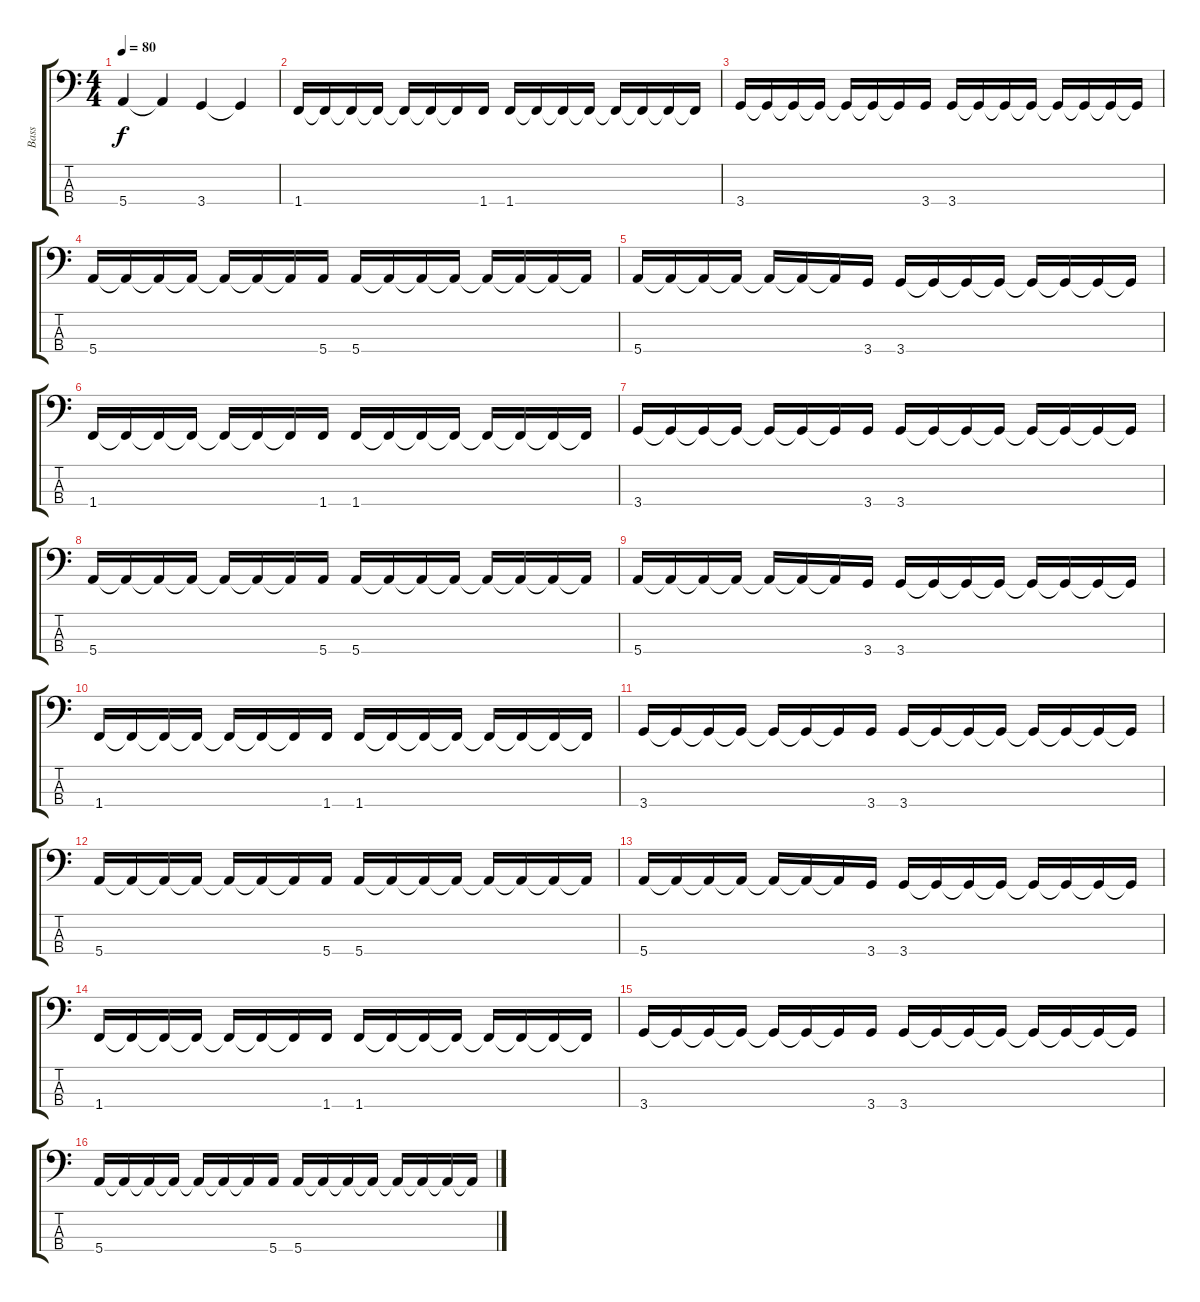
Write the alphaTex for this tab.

\track ("Bass" "Bass") {instrument electricbassfinger}
\staff {score tabs}
\tuning (G2 D2 A1 E1) {hide}
\ts (4 4)
\tempo 80
\clef f4
\ks c
5.4.4{dy f} 5.4{t}.4 3.4.4 3.4{t}.4 |
1.4.16 1.4{t}.16 1.4{t}.16 1.4{t}.16 1.4{t}.16 1.4{t}.16 1.4{t}.16 1.4.16 1.4.16 1.4{t}.16 1.4{t}.16 1.4{t}.16 1.4{t}.16 1.4{t}.16 1.4{t}.16 1.4{t}.16 |
3.4.16 3.4{t}.16 3.4{t}.16 3.4{t}.16 3.4{t}.16 3.4{t}.16 3.4{t}.16 3.4.16 3.4.16 3.4{t}.16 3.4{t}.16 3.4{t}.16 3.4{t}.16 3.4{t}.16 3.4{t}.16 3.4{t}.16 |
5.4.16 5.4{t}.16 5.4{t}.16 5.4{t}.16 5.4{t}.16 5.4{t}.16 5.4{t}.16 5.4.16 5.4.16 5.4{t}.16 5.4{t}.16 5.4{t}.16 5.4{t}.16 5.4{t}.16 5.4{t}.16 5.4{t}.16 |
5.4.16 5.4{t}.16 5.4{t}.16 5.4{t}.16 5.4{t}.16 5.4{t}.16 5.4{t}.16 3.4.16 3.4.16 3.4{t}.16 3.4{t}.16 3.4{t}.16 3.4{t}.16 3.4{t}.16 3.4{t}.16 3.4{t}.16 |
1.4.16 1.4{t}.16 1.4{t}.16 1.4{t}.16 1.4{t}.16 1.4{t}.16 1.4{t}.16 1.4.16 1.4.16 1.4{t}.16 1.4{t}.16 1.4{t}.16 1.4{t}.16 1.4{t}.16 1.4{t}.16 1.4{t}.16 |
3.4.16 3.4{t}.16 3.4{t}.16 3.4{t}.16 3.4{t}.16 3.4{t}.16 3.4{t}.16 3.4.16 3.4.16 3.4{t}.16 3.4{t}.16 3.4{t}.16 3.4{t}.16 3.4{t}.16 3.4{t}.16 3.4{t}.16 |
5.4.16 5.4{t}.16 5.4{t}.16 5.4{t}.16 5.4{t}.16 5.4{t}.16 5.4{t}.16 5.4.16 5.4.16 5.4{t}.16 5.4{t}.16 5.4{t}.16 5.4{t}.16 5.4{t}.16 5.4{t}.16 5.4{t}.16 |
5.4.16 5.4{t}.16 5.4{t}.16 5.4{t}.16 5.4{t}.16 5.4{t}.16 5.4{t}.16 3.4.16 3.4.16 3.4{t}.16 3.4{t}.16 3.4{t}.16 3.4{t}.16 3.4{t}.16 3.4{t}.16 3.4{t}.16 |
1.4.16 1.4{t}.16 1.4{t}.16 1.4{t}.16 1.4{t}.16 1.4{t}.16 1.4{t}.16 1.4.16 1.4.16 1.4{t}.16 1.4{t}.16 1.4{t}.16 1.4{t}.16 1.4{t}.16 1.4{t}.16 1.4{t}.16 |
3.4.16 3.4{t}.16 3.4{t}.16 3.4{t}.16 3.4{t}.16 3.4{t}.16 3.4{t}.16 3.4.16 3.4.16 3.4{t}.16 3.4{t}.16 3.4{t}.16 3.4{t}.16 3.4{t}.16 3.4{t}.16 3.4{t}.16 |
5.4.16 5.4{t}.16 5.4{t}.16 5.4{t}.16 5.4{t}.16 5.4{t}.16 5.4{t}.16 5.4.16 5.4.16 5.4{t}.16 5.4{t}.16 5.4{t}.16 5.4{t}.16 5.4{t}.16 5.4{t}.16 5.4{t}.16 |
5.4.16 5.4{t}.16 5.4{t}.16 5.4{t}.16 5.4{t}.16 5.4{t}.16 5.4{t}.16 3.4.16 3.4.16 3.4{t}.16 3.4{t}.16 3.4{t}.16 3.4{t}.16 3.4{t}.16 3.4{t}.16 3.4{t}.16 |
1.4.16 1.4{t}.16 1.4{t}.16 1.4{t}.16 1.4{t}.16 1.4{t}.16 1.4{t}.16 1.4.16 1.4.16 1.4{t}.16 1.4{t}.16 1.4{t}.16 1.4{t}.16 1.4{t}.16 1.4{t}.16 1.4{t}.16 |
3.4.16 3.4{t}.16 3.4{t}.16 3.4{t}.16 3.4{t}.16 3.4{t}.16 3.4{t}.16 3.4.16 3.4.16 3.4{t}.16 3.4{t}.16 3.4{t}.16 3.4{t}.16 3.4{t}.16 3.4{t}.16 3.4{t}.16 |
5.4.16 5.4{t}.16 5.4{t}.16 5.4{t}.16 5.4{t}.16 5.4{t}.16 5.4{t}.16 5.4.16 5.4.16 5.4{t}.16 5.4{t}.16 5.4{t}.16 5.4{t}.16 5.4{t}.16 5.4{t}.16 5.4{t}.16
